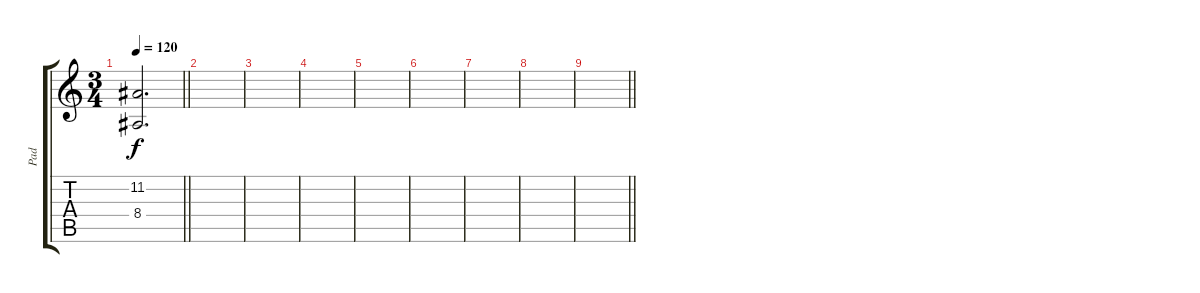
\track ("Pad" "Pad") {instrument pad7halo}
\staff {score tabs}
\tuning (E4 B3 G3 D3 A2 E2) {hide}
\ts (3 4)
\tempo 120
\clef g2
\barLineRight lightlight
\ks c
(11.2{t} 8.4{t}).2{d dy f} |
|
|
|
|
|
|
|
\barLineRight lightlight
